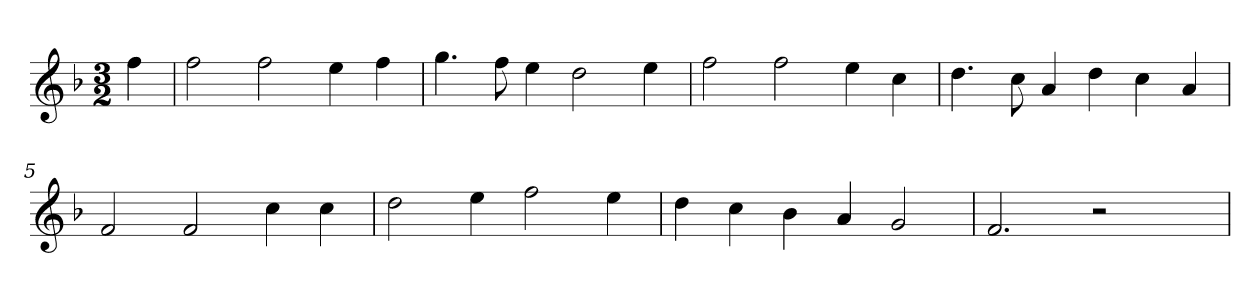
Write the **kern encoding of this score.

**kern
*part1
*staff1
*clefG2
*k[b-]
*F:
*M3/2
=
4ff
=1
2ff
2ff
4ee
4ff
=2
4.gg
8ff
4ee
2dd
4ee
=3
2ff
2ff
4ee
4cc
=4
4.dd
8cc
4a
4dd
4cc
4a
=5
2f
2f
4cc
4cc
=6
2dd
4ee
2ff
4ee
=7
4dd
4cc
4b-
4a
2g
=8
2.f
2r
4ryy
=
*-
